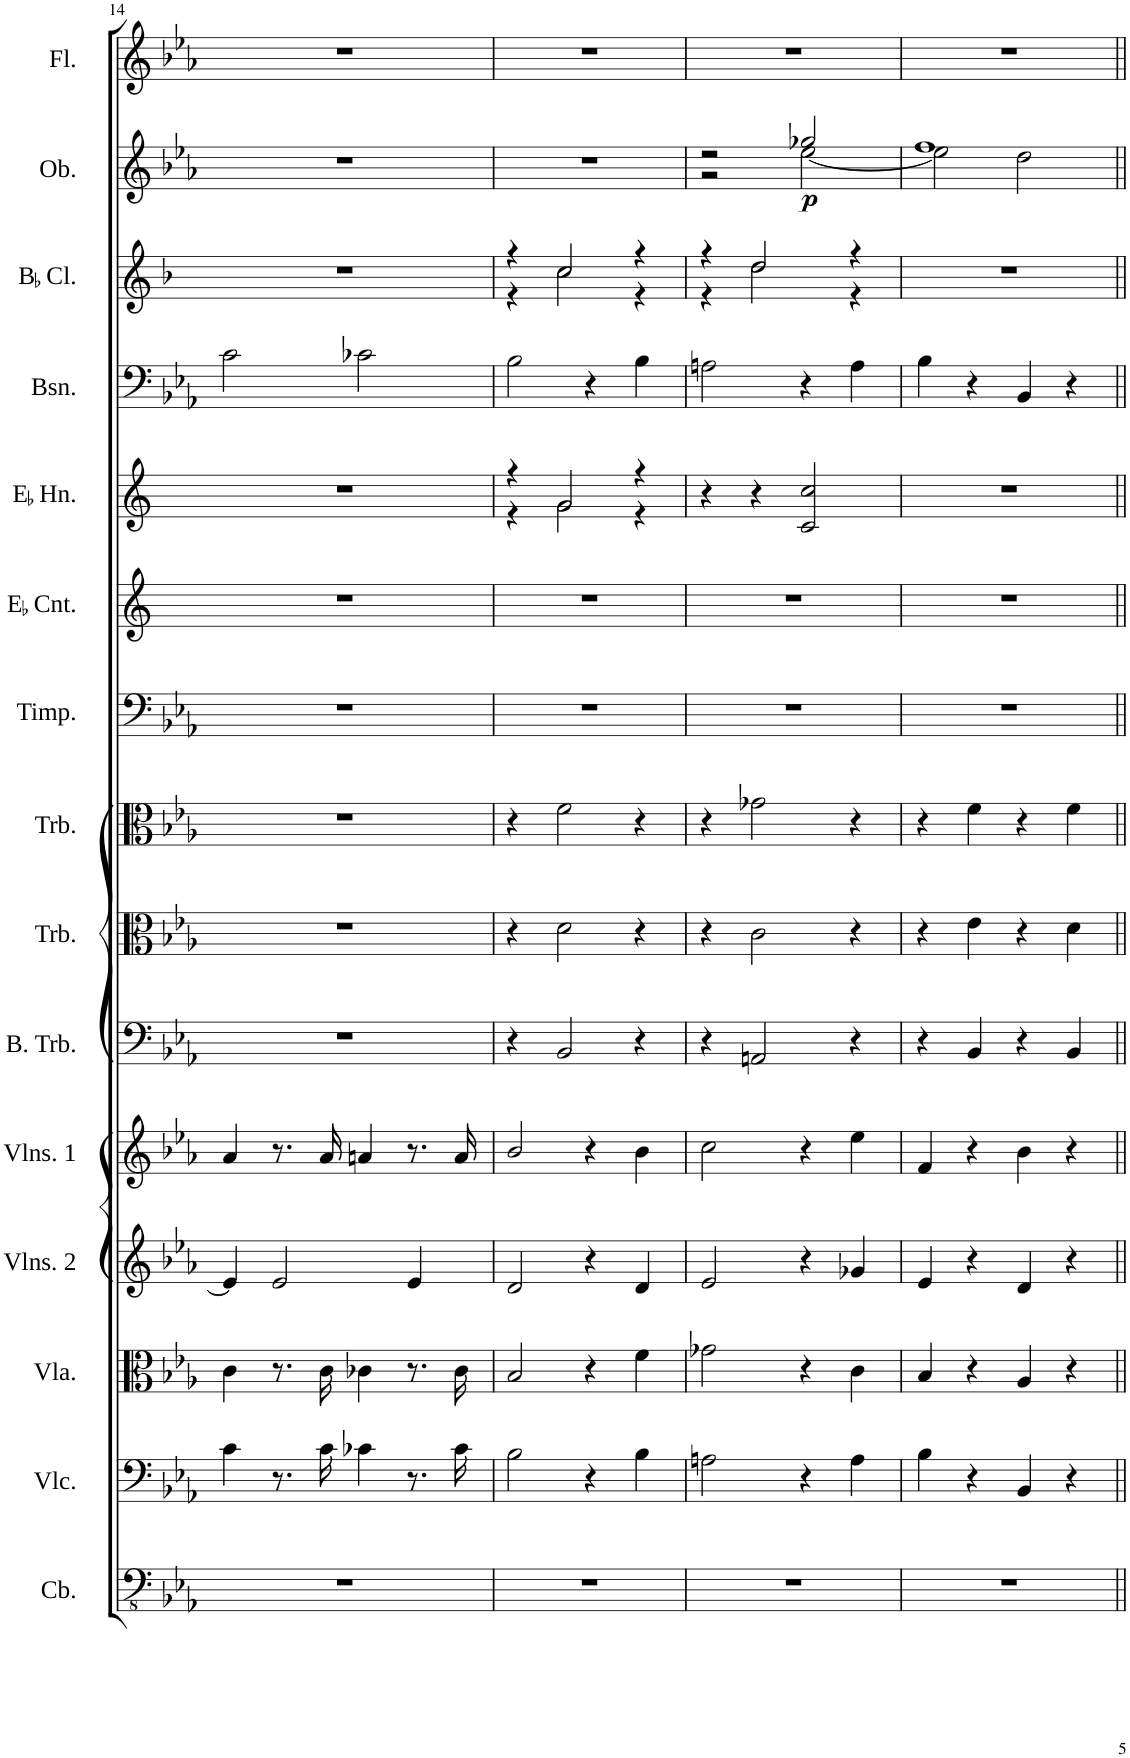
**kern	**kern	**kern	**kern	**kern	**kern	**kern	**kern	**kern	**kern	**kern	**kern	**kern	**kern	**dynam	**kern
*part15	*part14	*part13	*part12	*part11	*part10	*part9	*part8	*part7	*part6	*part5	*part4	*part3	*part2	*part2	*part1
*staff15	*staff14	*staff13	*staff12	*staff11	*staff10	*staff9	*staff8	*staff7	*staff6	*staff5	*staff4	*staff3	*staff2	*staff2	*staff1
*I"Double Bass	*I"Violoncello	*I"Viola	*I"Violins 2	*I"Violins 1	*I"Bass Trombone	*I"Trombone	*I"Trombone	*I"Timpani	*I"EaccidentalFlat Cornet	*I"EaccidentalFlat Horn	*I"Bassoon	*I"BaccidentalFlat Clarinet	*I"Oboe	*	*I"Flute
*	*I'Vlc.	*I'Vla.	*I'Vlns. 2	*I'Vlns. 1	*I'B. Trb.	*I'Trb.	*I'Trb.	*I'Timp.	*I'EaccidentalFlat Cnt.	*I'EaccidentalFlat Hn.	*I'Bsn.	*I'BaccidentalFlat Cl.	*I'Ob.	*	*I'Fl.
!!LO:PB:g=z
*clefFv4	*clefF4	*clefC3	*clefG2	*clefG2	*clefF4	*clefC3	*clefC3	*clefF4	*clefG2	*clefG2	*clefF4	*clefG2	*clefG2	*	*clefG2
*Trd7c12	*	*	*	*	*	*	*	*	*Trd-2c-3	*Trd5c9	*	*Trd1c2	*	*	*
*k[b-e-a-]	*k[b-e-a-]	*k[b-e-a-]	*k[b-e-a-]	*k[b-e-a-]	*k[b-e-a-]	*k[b-e-a-]	*k[b-e-a-]	*k[b-e-a-]	*k[]	*k[]	*k[b-e-a-]	*k[b-]	*k[b-e-a-]	*	*k[b-e-a-]
*M4/4	*M4/4	*M4/4	*M4/4	*M4/4	*M4/4	*M4/4	*M4/4	*M4/4	*M4/4	*M4/4	*M4/4	*M4/4	*M4/4	*	*M4/4
*met(c|)	*met(c|)	*met(c|)	*met(c|)	*met(c|)	*met(c|)	*met(c|)	*met(c|)	*met(c|)	*met(c|)	*met(c|)	*met(c|)	*met(c|)	*met(c|)	*	*met(c|)
=14	=14	=14	=14	=14	=14	=14	=14	=14	=14	=14	=14	=14	=14	=14	=14
1r	4c\	4c\	4e-/]	4a-/	1r	1r	1r	1r	1r	1r	2c\	1r	1r	.	1r
.	8.r	8.r	2e-/	8.r	.	.	.	.	.	.	.	.	.	.	.
.	16c\	16c\	.	16a-/	.	.	.	.	.	.	.	.	.	.	.
.	4c-X\	4c-X\	.	4an/	.	.	.	.	.	.	2c-X\	.	.	.	.
.	8.r	8.r	4e-/	8.r	.	.	.	.	.	.	.	.	.	.	.
.	16c-\	16c-\	.	16a/	.	.	.	.	.	.	.	.	.	.	.
=15	=15	=15	=15	=15	=15	=15	=15	=15	=15	=15	=15	=15	=15	=15	=15
*	*	*	*	*	*	*	*	*	*	*^	*	*^	*	*	*
1r	2B-\	2B-/	2d/	2b-/	4r	4r	4r	1r	1r	4r	4r	2B-\	4r	4r	1r	.	1r
.	.	.	.	.	2BB-/	2d\	2f\	.	.	2g/	2g\	.	2cc/	2cc\	.	.	.
.	4r	4r	4r	4r	.	.	.	.	.	.	.	4r	.	.	.	.	.
.	4B-\	4f\	4d/	4b-\	4r	4r	4r	.	.	4r	4r	4B-\	4r	4r	.	.	.
*	*	*	*	*	*	*	*	*	*	*v	*v	*	*	*	*	*	*
=16	=16	=16	=16	=16	=16	=16	=16	=16	=16	=16	=16	=16	=16	=16	=16	=16
*	*	*	*	*	*	*	*	*	*	*	*	*	*	*^	*	*
1r	2An\	2g-X\	2e-/	2cc\	4r	4r	4r	1r	1r	4r	2An\	4r	4r	2r	2r	.	1r
.	.	.	.	.	2AAn/	2c\	2g-X\	.	.	4r	.	2dd/	2dd\	.	.	.	.
!	!	!	!	!	!	!	!	!	!	!	!	!	!	!	!	!LO:DY:b	!
.	4r	4r	4r	4r	.	.	.	.	.	2c/ 2cc/	4r	.	.	2gg-X/	[2ee-\	p	.
.	4A\	4c\	4g-X/	4ee-\	4r	4r	4r	.	.	.	4A\	4r	4r	.	.	.	.
*	*	*	*	*	*	*	*	*	*	*	*	*v	*v	*	*	*	*
=17	=17	=17	=17	=17	=17	=17	=17	=17	=17	=17	=17	=17	=17	=17	=17	=17
1r	4B-\	4B-/	4e-/	4f/	4r	4r	4r	1r	1r	1r	4B-\	1r	1ff	2ee-\]	.	1r
.	4r	4r	4r	4r	4BB-/	4e-\	4f\	.	.	.	4r	.	.	.	.	.
.	4BB-/	4A-/	4d/	4b-\	4r	4r	4r	.	.	.	4BB-/	.	.	2dd\	.	.
.	4r	4r	4r	4r	4BB-/	4d\	4f\	.	.	.	4r	.	.	.	.	.
*	*	*	*	*	*	*	*	*	*	*	*	*	*v	*v	*	*
=||	=||	=||	=||	=||	=||	=||	=||	=||	=||	=||	=||	=||	=||	=||	=||
*-	*-	*-	*-	*-	*-	*-	*-	*-	*-	*-	*-	*-	*-	*-	*-
